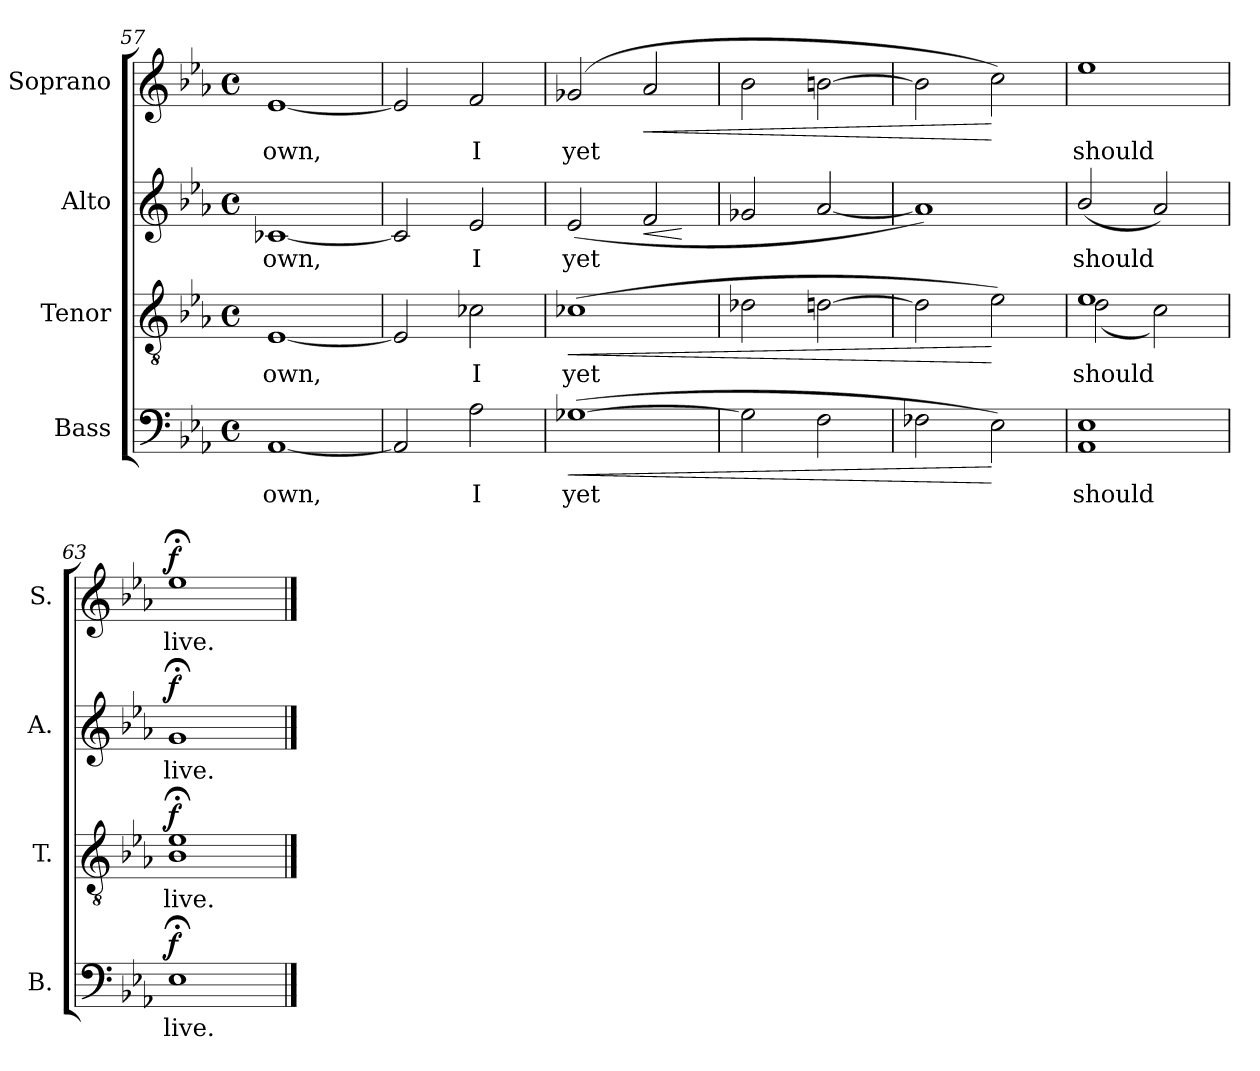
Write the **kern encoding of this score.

**kern	**text	**dynam	**kern	**text	**dynam	**kern	**text	**dynam	**kern	**text	**dynam
*part4	*part4	*part4	*part3	*part3	*part3	*part2	*part2	*part2	*part1	*part1	*part1
*staff4	*staff4	*staff4	*staff3	*staff3	*staff3	*staff2	*staff2	*staff2	*staff1	*staff1	*staff1
*I"Bass	*	*	*I"Tenor	*	*	*I"Alto	*	*	*I"Soprano	*	*
*I'B.	*	*	*I'T.	*	*	*I'A.	*	*	*I'S.	*	*
*clefF4	*	*	*clefGv2	*	*	*clefG2	*	*	*clefG2	*	*
*	*	*	*ITrd7c12	*	*	*	*	*	*	*	*
*k[b-e-a-]	*	*	*k[b-e-a-]	*	*	*k[b-e-a-]	*	*	*k[b-e-a-]	*	*
*E-:	*	*	*E-:	*	*	*E-:	*	*	*E-:	*	*
*M4/4	*	*	*M4/4	*	*	*M4/4	*	*	*M4/4	*	*
*met(c)	*	*	*met(c)	*	*	*met(c)	*	*	*met(c)	*	*
=57	=57	=57	=57	=57	=57	=57	=57	=57	=57	=57	=57
!	!LO:LY:b:color=#000000	!	!	!	!	!	!	!	!	!	!
!	!	!	!	!LO:LY:b:color=#000000	!	!	!	!	!	!	!
!	!	!	!	!	!	!	!LO:LY:b:color=#000000	!	!	!	!
!	!	!	!	!	!	!	!	!	!	!LO:LY:b:color=#000000	!
[1AA-i	own,	.	[1EE-i	own,	.	[1c-Xi	own,	.	[1e-i	own,	.
=58	=58	=58	=58	=58	=58	=58	=58	=58	=58	=58	=58
2AA-i/]	.	.	2EE-i/]	.	.	2c-i/]	.	.	2e-i/]	.	.
!	!LO:LY:b:color=#000000	!	!	!	!	!	!	!	!	!	!
!	!	!	!	!LO:LY:b:color=#000000	!	!	!	!	!	!	!
!	!	!	!	!	!	!	!LO:LY:b:color=#000000	!	!	!	!
!	!	!	!	!	!	!	!	!	!	!LO:LY:b:color=#000000	!
2A-i\	I	.	2C-Xi\	I	.	2e-i/	I	.	2fi/	I	.
!!LO:LB:g=z
=59	=59	=59	=59	=59	=59	=59	=59	=59	=59	=59	=59
!	!LO:LY:b:color=#000000	!LO:HP:b	!	!	!	!	!	!	!	!	!
!	!	!	!	!LO:LY:b:color=#000000	!LO:HP:b	!	!	!	!	!	!
!	!	!	!	!	!	!	!LO:LY:b:color=#000000	!	!	!	!
!	!	!	!	!	!	!	!	!	!	!LO:LY:b:color=#000000	!
([1G-Xi	yet	<	(1C-Xi	yet	<	(2e-i/	yet	.	(2g-Xi/	yet	.
!	!	!	!	!	!	!	!	!LO:HP:b	!	!	!LO:HP:b
.	.	.	.	.	.	2fi/	.	<	2a-i/	.	<
.	.	.	.	.	.	.	.	[	.	.	.
=60	=60	=60	=60	=60	=60	=60	=60	=60	=60	=60	=60
2G-i\]	.	.	2D-Xi\	.	.	2g-Xi/	.	.	2b-i\	.	.
2Fi\	.	.	[2Dni\	.	.	[2a-i/	.	.	[2bni\	.	.
=61	=61	=61	=61	=61	=61	=61	=61	=61	=61	=61	=61
2F-Xi\	.	.	2Di\]	.	.	1a-i])	.	.	2bi\]	.	.
2E-i\)	.	[	2E-i\)	.	[	.	.	.	2cci\)	.	[
=62	=62	=62	=62	=62	=62	=62	=62	=62	=62	=62	=62
!	!LO:LY:b:color=#000000	!	!	!	!	!	!	!	!	!	!
*	*	*	*^	*	*	*	*	*	*	*	*
!	!	!	!	!	!LO:LY:b:color=#000000	!	!	!	!	!	!	!
!	!	!	!	!	!	!	!	!LO:LY:b:color=#000000	!	!	!	!
!	!	!	!	!	!	!	!	!	!	!	!LO:LY:b:color=#000000	!
1AA-i 1E-i	should	.	1E-i	(2Di\	should	.	(2b-i/	should	.	1ee-i	should	.
.	.	.	.	2Ci\)	.	.	2a-i/)	.	.	.	.	.
*	*	*	*v	*v	*	*	*	*	*	*	*	*
=63	=63	=63	=63	=63	=63	=63	=63	=63	=63	=63	=63
*	*	*	*^	*	*	*	*	*	*	*	*
!	!LO:LY:b:color=#000000	!	!	!	!	!	!	!	!	!	!	!
*	*	*	*v	*v	*	*	*	*	*	*	*	*
*	*	*	*^	*	*	*	*	*	*	*	*
!	!	!	!	!	!LO:LY:b:color=#000000	!	!	!	!	!	!	!
*	*	*	*v	*v	*	*	*	*	*	*	*	*
*	*	*	*^	*	*	*	*	*	*	*	*
!	!	!	!	!	!	!	!	!LO:LY:b:color=#000000	!	!	!	!
*	*	*	*v	*v	*	*	*	*	*	*	*	*
*	*	*	*^	*	*	*	*	*	*	*	*
!	!	!	!	!	!	!	!	!	!	!	!LO:LY:b:color=#000000	!
*	*	*	*v	*v	*	*	*	*	*	*	*	*
1E-;i	live.	f	1BB-i; 1E-i;	live.	f	1g;i	live.	f	1ee-;i	live.	f
==	==	==	==	==	==	==	==	==	==	==	==
*-	*-	*-	*-	*-	*-	*-	*-	*-	*-	*-	*-
